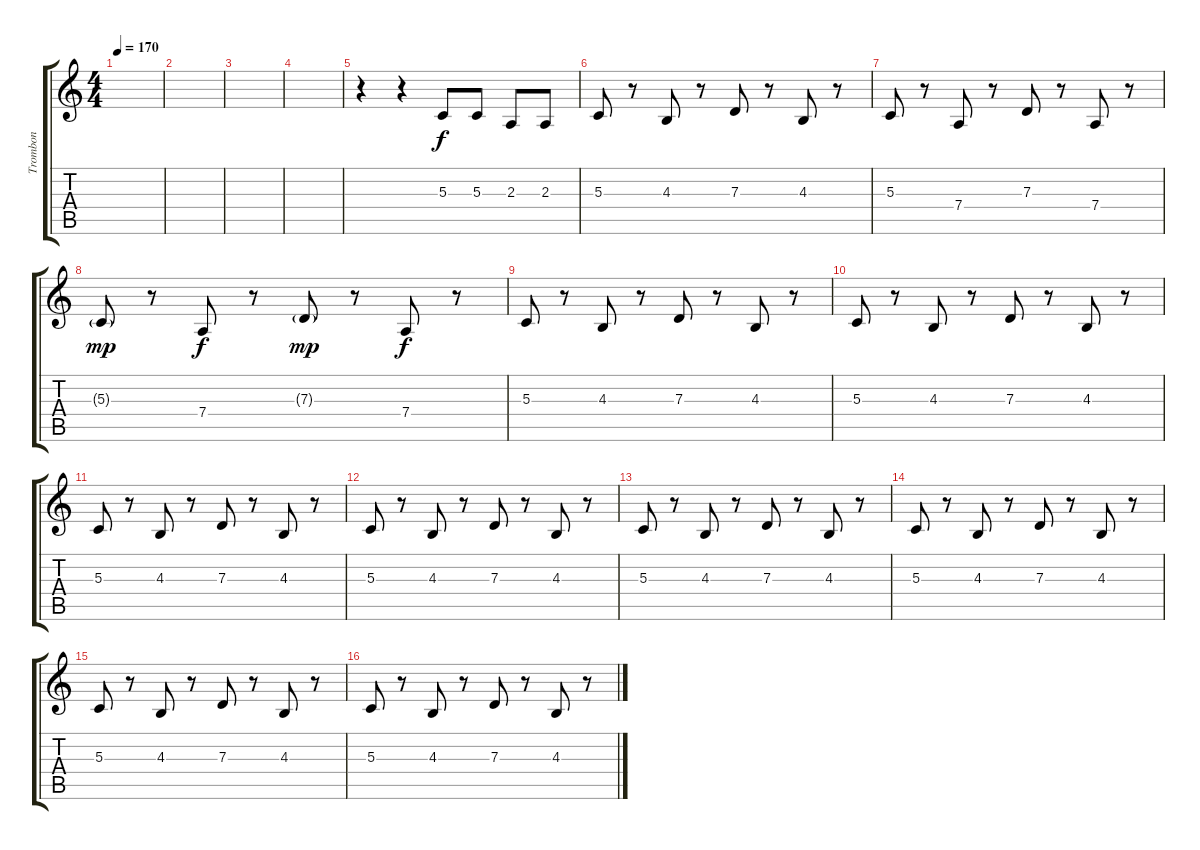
\track ("Trombon" "Trombon") {instrument trombone}
\staff {score tabs}
\tuning (E4 B3 G3 D3 A2 E2) {hide}
\ts (4 4)
\tempo 170
\clef g2
\ks c
|
|
|
|
r.4 r.4 5.3.8 5.3.8 2.3.8 2.3.8 |
5.3.8 r.8 4.3.8 r.8 7.3.8 r.8 4.3.8 r.8 |
5.3.8 r.8 7.4.8 r.8 7.3.8 r.8 7.4.8 r.8 |
5.3{g}.8{dy mp} r.8 7.4.8{dy f} r.8 7.3{g}.8{dy mp} r.8 7.4.8{dy f} r.8 |
5.3.8 r.8 4.3.8 r.8 7.3.8 r.8 4.3.8 r.8 |
5.3.8 r.8 4.3.8 r.8 7.3.8 r.8 4.3.8 r.8 |
5.3.8 r.8 4.3.8 r.8 7.3.8 r.8 4.3.8 r.8 |
5.3.8 r.8 4.3.8 r.8 7.3.8 r.8 4.3.8 r.8 |
5.3.8 r.8 4.3.8 r.8 7.3.8 r.8 4.3.8 r.8 |
5.3.8 r.8 4.3.8 r.8 7.3.8 r.8 4.3.8 r.8 |
5.3.8 r.8 4.3.8 r.8 7.3.8 r.8 4.3.8 r.8 |
5.3.8 r.8 4.3.8 r.8 7.3.8 r.8 4.3.8 r.8
